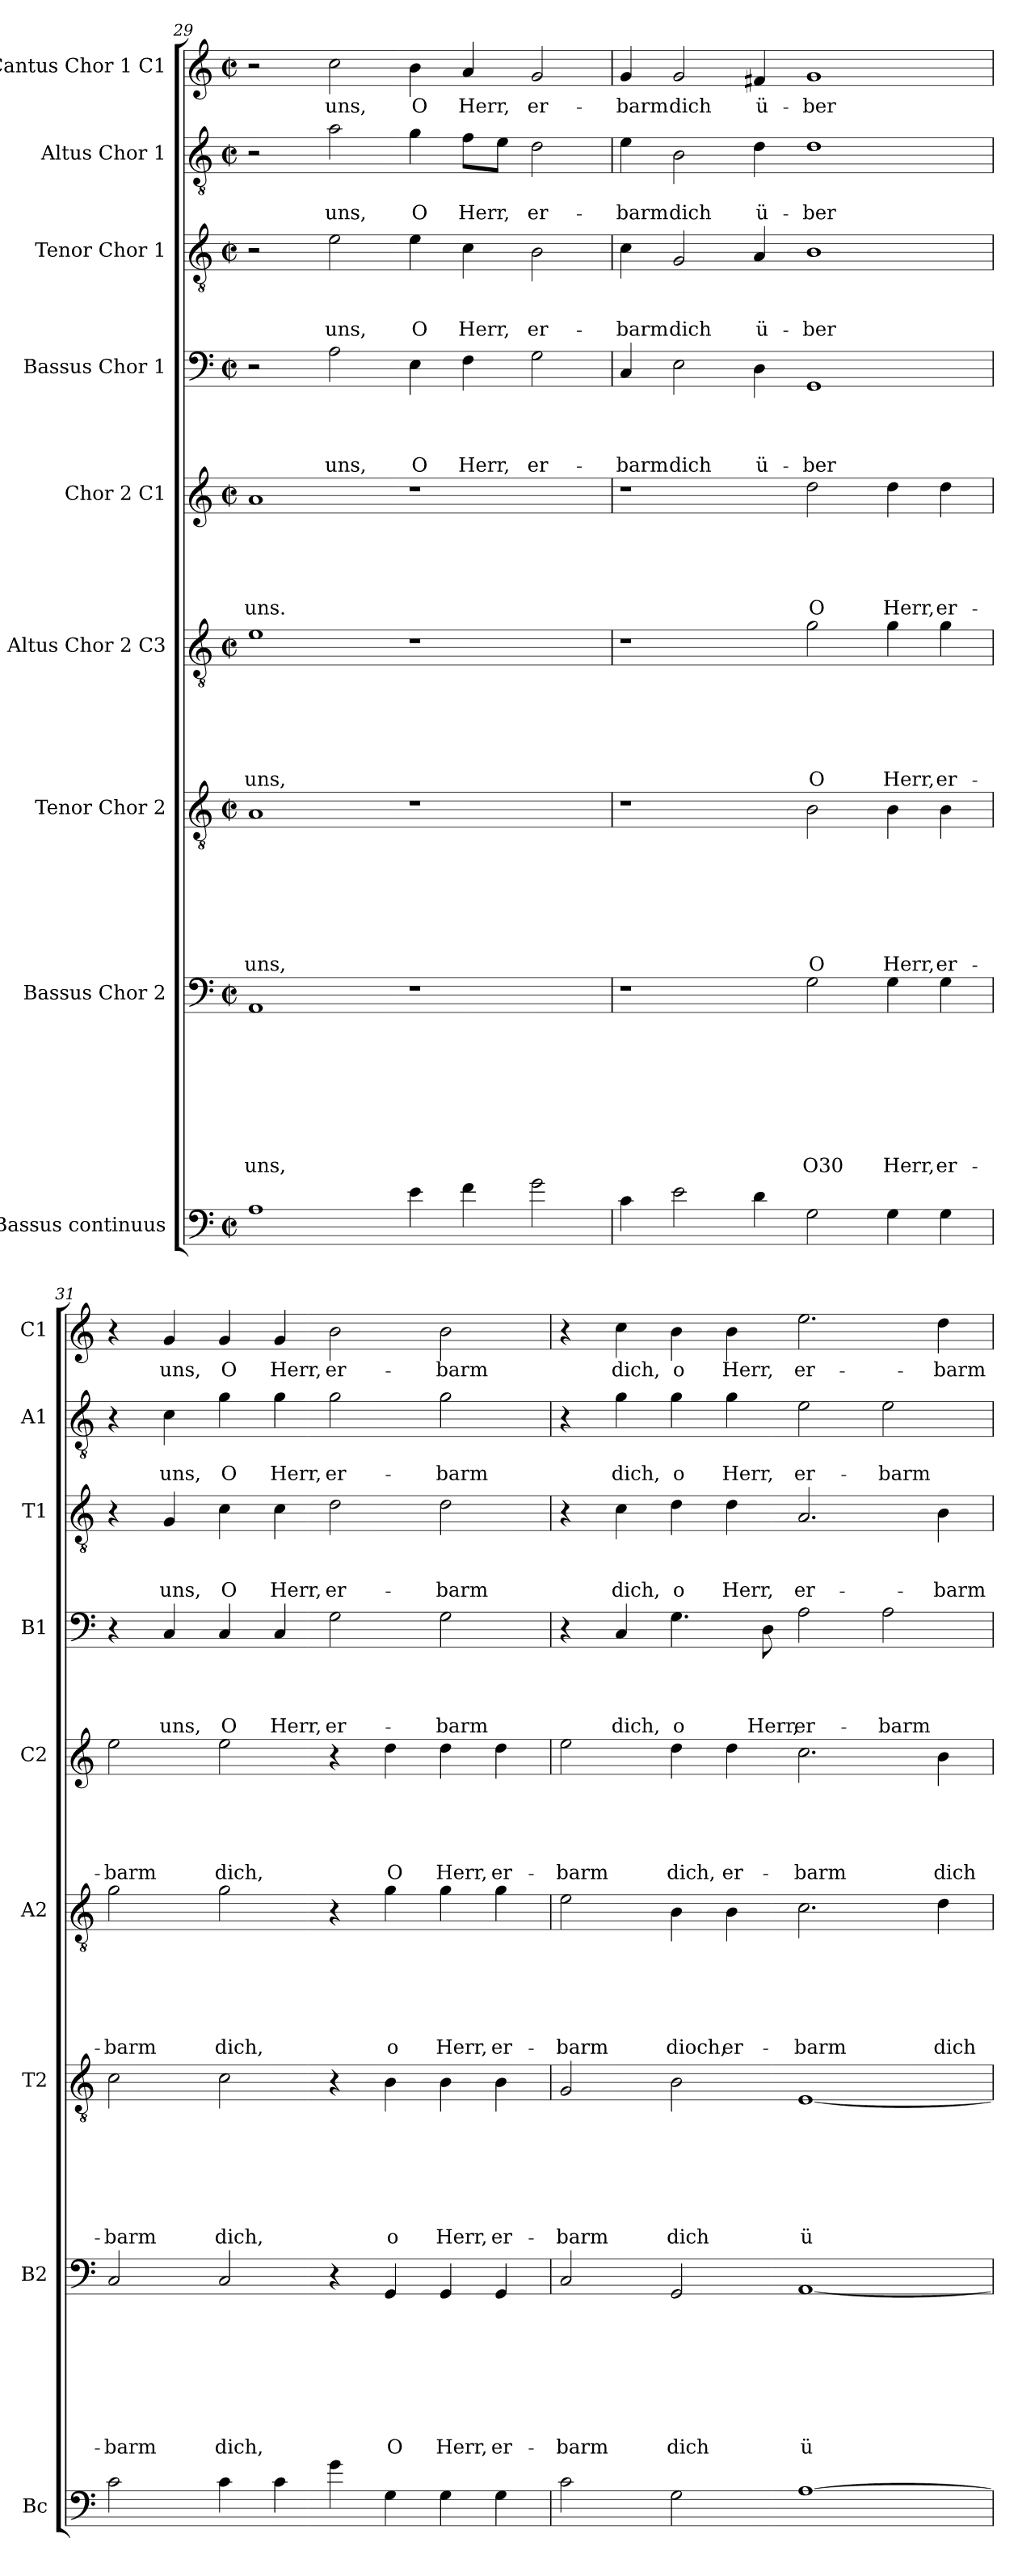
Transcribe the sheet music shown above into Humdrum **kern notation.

**kern	**kern	**text	**text	**text	**text	**text	**text	**text	**text	**kern	**text	**text	**text	**text	**text	**text	**text	**kern	**text	**text	**text	**text	**text	**text	**kern	**text	**text	**text	**text	**text	**kern	**text	**text	**text	**text	**kern	**text	**text	**text	**kern	**text	**text	**kern	**text
*part9	*part8	*part8	*part8	*part8	*part8	*part8	*part8	*part8	*part8	*part7	*part7	*part7	*part7	*part7	*part7	*part7	*part7	*part6	*part6	*part6	*part6	*part6	*part6	*part6	*part5	*part5	*part5	*part5	*part5	*part5	*part4	*part4	*part4	*part4	*part4	*part3	*part3	*part3	*part3	*part2	*part2	*part2	*part1	*part1
*staff9	*staff8	*staff8	*staff8	*staff8	*staff8	*staff8	*staff8	*staff8	*staff8	*staff7	*staff7	*staff7	*staff7	*staff7	*staff7	*staff7	*staff7	*staff6	*staff6	*staff6	*staff6	*staff6	*staff6	*staff6	*staff5	*staff5	*staff5	*staff5	*staff5	*staff5	*staff4	*staff4	*staff4	*staff4	*staff4	*staff3	*staff3	*staff3	*staff3	*staff2	*staff2	*staff2	*staff1	*staff1
*I"Bassus continuus	*I"Bassus Chor 2	*	*	*	*	*	*	*	*	*I"Tenor Chor 2	*	*	*	*	*	*	*	*I"Altus Chor 2 C3	*	*	*	*	*	*	*I"Chor 2 C1	*	*	*	*	*	*I"Bassus Chor 1	*	*	*	*	*I"Tenor Chor 1	*	*	*	*I"Altus Chor 1	*	*	*I"Cantus Chor 1 C1	*
*I'Bc	*I'B2	*	*	*	*	*	*	*	*	*I'T2	*	*	*	*	*	*	*	*I'A2	*	*	*	*	*	*	*I'C2	*	*	*	*	*	*I'B1	*	*	*	*	*I'T1	*	*	*	*I'A1	*	*	*I'C1	*
*clefF4	*clefF4	*	*	*	*	*	*	*	*	*clefGv2	*	*	*	*	*	*	*	*clefGv2	*	*	*	*	*	*	*clefG2	*	*	*	*	*	*clefF4	*	*	*	*	*clefGv2	*	*	*	*clefGv2	*	*	*clefG2	*
*ITrd7c12	*	*	*	*	*	*	*	*	*	*	*	*	*	*	*	*	*	*	*	*	*	*	*	*	*	*	*	*	*	*	*	*	*	*	*	*	*	*	*	*	*	*	*	*
*k[]	*k[]	*	*	*	*	*	*	*	*	*k[]	*	*	*	*	*	*	*	*k[]	*	*	*	*	*	*	*k[]	*	*	*	*	*	*k[]	*	*	*	*	*k[]	*	*	*	*k[]	*	*	*k[]	*
*C:	*C:	*	*	*	*	*	*	*	*	*C:	*	*	*	*	*	*	*	*C:	*	*	*	*	*	*	*C:	*	*	*	*	*	*C:	*	*	*	*	*C:	*	*	*	*C:	*	*	*C:	*
*M2/2	*M2/2	*	*	*	*	*	*	*	*	*M2/2	*	*	*	*	*	*	*	*M2/2	*	*	*	*	*	*	*M2/2	*	*	*	*	*	*M2/2	*	*	*	*	*M2/2	*	*	*	*M2/2	*	*	*M2/2	*
*met(c|)	*met(c|)	*	*	*	*	*	*	*	*	*met(c|)	*	*	*	*	*	*	*	*met(c|)	*	*	*	*	*	*	*met(c|)	*	*	*	*	*	*met(c|)	*	*	*	*	*met(c|)	*	*	*	*met(c|)	*	*	*met(c|)	*
=29	=29	=29	=29	=29	=29	=29	=29	=29	=29	=29	=29	=29	=29	=29	=29	=29	=29	=29	=29	=29	=29	=29	=29	=29	=29	=29	=29	=29	=29	=29	=29	=29	=29	=29	=29	=29	=29	=29	=29	=29	=29	=29	=29	=29
!	!	!	!	!	!	!	!	!	!LO:LY:b	!	!	!	!	!	!	!	!LO:LY:b	!	!	!	!	!	!	!LO:LY:b	!	!	!	!	!	!LO:LY:b	!	!	!	!	!	!	!	!	!	!	!	!	!	!
1AA	1AA	.	.	.	.	.	.	.	uns,	1A	.	.	.	.	.	.	uns,	1e	.	.	.	.	.	uns,	1a	.	.	.	.	uns.	2r	.	.	.	.	2r	.	.	.	2r	.	.	2r	.
!	!	!	!	!	!	!	!	!	!	!	!	!	!	!	!	!	!	!	!	!	!	!	!	!	!	!	!	!	!	!	!	!	!	!	!LO:LY:b	!	!	!	!LO:LY:b	!	!	!LO:LY:b	!	!LO:LY:b
.	.	.	.	.	.	.	.	.	.	.	.	.	.	.	.	.	.	.	.	.	.	.	.	.	.	.	.	.	.	.	2A\	.	.	.	uns,	2e\	.	.	uns,	2a\	.	uns,	2cc\	uns,
!	!	!	!	!	!	!	!	!	!	!	!	!	!	!	!	!	!	!	!	!	!	!	!	!	!	!	!	!	!	!	!	!	!	!	!LO:LY:b	!	!	!	!LO:LY:b	!	!	!LO:LY:b	!	!LO:LY:b
4E\	1r	.	.	.	.	.	.	.	.	1r	.	.	.	.	.	.	.	1r	.	.	.	.	.	.	1r	.	.	.	.	.	4E\	.	.	.	O	4e\	.	.	O	4g\	.	O	4b\	O
!	!	!	!	!	!	!	!	!	!	!	!	!	!	!	!	!	!	!	!	!	!	!	!	!	!	!	!	!	!	!	!	!	!	!	!LO:LY:b	!	!	!	!LO:LY:b	!	!	!LO:LY:b	!	!LO:LY:b
4F\	.	.	.	.	.	.	.	.	.	.	.	.	.	.	.	.	.	.	.	.	.	.	.	.	.	.	.	.	.	.	4F\	.	.	.	Herr,	4c\	.	.	Herr,	8f\L	.	Herr,	4a/	Herr,
.	.	.	.	.	.	.	.	.	.	.	.	.	.	.	.	.	.	.	.	.	.	.	.	.	.	.	.	.	.	.	.	.	.	.	.	.	.	.	.	8e\J	.	.	.	.
!	!	!	!	!	!	!	!	!	!	!	!	!	!	!	!	!	!	!	!	!	!	!	!	!	!	!	!	!	!	!	!	!	!	!	!LO:LY:b	!	!	!	!LO:LY:b	!	!	!LO:LY:b	!	!LO:LY:b
2G\	.	.	.	.	.	.	.	.	.	.	.	.	.	.	.	.	.	.	.	.	.	.	.	.	.	.	.	.	.	.	2G\	.	.	.	er-	2B\	.	.	er-	2d\	.	er-	2g/	er-
!!LO:LB:g=z
=30	=30	=30	=30	=30	=30	=30	=30	=30	=30	=30	=30	=30	=30	=30	=30	=30	=30	=30	=30	=30	=30	=30	=30	=30	=30	=30	=30	=30	=30	=30	=30	=30	=30	=30	=30	=30	=30	=30	=30	=30	=30	=30	=30	=30
!	!	!	!	!	!	!	!	!	!	!	!	!	!	!	!	!	!	!	!	!	!	!	!	!	!	!	!	!	!	!	!	!	!	!	!LO:LY:b	!	!	!	!LO:LY:b	!	!	!LO:LY:b	!	!LO:LY:b
4C\	1r	.	.	.	.	.	.	.	.	1r	.	.	.	.	.	.	.	1r	.	.	.	.	.	.	1r	.	.	.	.	.	4C/	.	.	.	-barm	4c\	.	.	-barm	4e\	.	-barm	4g/	-barm
!	!	!	!	!	!	!	!	!	!	!	!	!	!	!	!	!	!	!	!	!	!	!	!	!	!	!	!	!	!	!	!	!	!	!	!LO:LY:b	!	!	!	!LO:LY:b	!	!	!LO:LY:b	!	!LO:LY:b
2E\	.	.	.	.	.	.	.	.	.	.	.	.	.	.	.	.	.	.	.	.	.	.	.	.	.	.	.	.	.	.	2E\	.	.	.	dich	2G/	.	.	dich	2B\	.	dich	2g/	dich
!	!	!	!	!	!	!	!	!	!	!	!	!	!	!	!	!	!	!	!	!	!	!	!	!	!	!	!	!	!	!	!	!	!	!	!LO:LY:b	!	!	!	!LO:LY:b	!	!	!LO:LY:b	!	!LO:LY:b
4D\	.	.	.	.	.	.	.	.	.	.	.	.	.	.	.	.	.	.	.	.	.	.	.	.	.	.	.	.	.	.	4D\	.	.	.	ü-	4A/	.	.	ü-	4d\	.	ü-	4f#X/	ü-
!	!	!	!	!	!	!	!	!	!LO:LY:b	!	!	!	!	!	!	!	!LO:LY:b	!	!	!	!	!	!	!LO:LY:b	!	!	!	!	!	!LO:LY:b	!	!	!	!	!LO:LY:b	!	!	!	!LO:LY:b	!	!	!LO:LY:b	!	!LO:LY:b
2GG\	2G\	.	.	.	.	.	.	.	O30	2B\	.	.	.	.	.	.	O	2g\	.	.	.	.	.	O	2dd\	.	.	.	.	O	1GG	.	.	.	-ber	1B	.	.	-ber	1d	.	-ber	1g	-ber
!	!	!	!	!	!	!	!	!	!LO:LY:b	!	!	!	!	!	!	!	!LO:LY:b	!	!	!	!	!	!	!LO:LY:b	!	!	!	!	!	!LO:LY:b	!	!	!	!	!	!	!	!	!	!	!	!	!	!
4GG\	4G\	.	.	.	.	.	.	.	Herr,	4B\	.	.	.	.	.	.	Herr,	4g\	.	.	.	.	.	Herr,	4dd\	.	.	.	.	Herr,	.	.	.	.	.	.	.	.	.	.	.	.	.	.
!	!	!	!	!	!	!	!	!	!LO:LY:b	!	!	!	!	!	!	!	!LO:LY:b	!	!	!	!	!	!	!LO:LY:b	!	!	!	!	!	!LO:LY:b	!	!	!	!	!	!	!	!	!	!	!	!	!	!
4GG\	4G\	.	.	.	.	.	.	.	er-	4B\	.	.	.	.	.	.	er-	4g\	.	.	.	.	.	er-	4dd\	.	.	.	.	er-	.	.	.	.	.	.	.	.	.	.	.	.	.	.
=31	=31	=31	=31	=31	=31	=31	=31	=31	=31	=31	=31	=31	=31	=31	=31	=31	=31	=31	=31	=31	=31	=31	=31	=31	=31	=31	=31	=31	=31	=31	=31	=31	=31	=31	=31	=31	=31	=31	=31	=31	=31	=31	=31	=31
!	!	!	!	!	!	!	!	!	!LO:LY:b	!	!	!	!	!	!	!	!LO:LY:b	!	!	!	!	!	!	!LO:LY:b	!	!	!	!	!	!LO:LY:b	!	!	!	!	!	!	!	!	!	!	!	!	!	!
2C\	2C/	.	.	.	.	.	.	.	-barm	2c\	.	.	.	.	.	.	-barm	2g\	.	.	.	.	.	-barm	2ee\	.	.	.	.	-barm	4r	.	.	.	.	4r	.	.	.	4r	.	.	4r	.
!	!	!	!	!	!	!	!	!	!	!	!	!	!	!	!	!	!	!	!	!	!	!	!	!	!	!	!	!	!	!	!	!	!	!	!LO:LY:b	!	!	!	!LO:LY:b	!	!	!LO:LY:b	!	!LO:LY:b
.	.	.	.	.	.	.	.	.	.	.	.	.	.	.	.	.	.	.	.	.	.	.	.	.	.	.	.	.	.	.	4C/	.	.	.	uns,	4G/	.	.	uns,	4c\	.	uns,	4g/	uns,
!	!	!	!	!	!	!	!	!	!LO:LY:b	!	!	!	!	!	!	!	!LO:LY:b	!	!	!	!	!	!	!LO:LY:b	!	!	!	!	!	!LO:LY:b	!	!	!	!	!LO:LY:b	!	!	!	!LO:LY:b	!	!	!LO:LY:b	!	!LO:LY:b
4C\	2C/	.	.	.	.	.	.	.	dich,	2c\	.	.	.	.	.	.	dich,	2g\	.	.	.	.	.	dich,	2ee\	.	.	.	.	dich,	4C/	.	.	.	O	4c\	.	.	O	4g\	.	O	4g/	O
!	!	!	!	!	!	!	!	!	!	!	!	!	!	!	!	!	!	!	!	!	!	!	!	!	!	!	!	!	!	!	!	!	!	!	!LO:LY:b	!	!	!	!LO:LY:b	!	!	!LO:LY:b	!	!LO:LY:b
4C\	.	.	.	.	.	.	.	.	.	.	.	.	.	.	.	.	.	.	.	.	.	.	.	.	.	.	.	.	.	.	4C/	.	.	.	Herr,	4c\	.	.	Herr,	4g\	.	Herr,	4g/	Herr,
!	!	!	!	!	!	!	!	!	!	!	!	!	!	!	!	!	!	!	!	!	!	!	!	!	!	!	!	!	!	!	!	!	!	!	!LO:LY:b	!	!	!	!LO:LY:b	!	!	!LO:LY:b	!	!LO:LY:b
4G\	4r	.	.	.	.	.	.	.	.	4r	.	.	.	.	.	.	.	4r	.	.	.	.	.	.	4r	.	.	.	.	.	2G\	.	.	.	er-	2d\	.	.	er-	2g\	.	er-	2b\	er-
!	!	!	!	!	!	!	!	!	!LO:LY:b	!	!	!	!	!	!	!	!LO:LY:b	!	!	!	!	!	!	!LO:LY:b	!	!	!	!	!	!LO:LY:b	!	!	!	!	!	!	!	!	!	!	!	!	!	!
4GG\	4GG/	.	.	.	.	.	.	.	O	4B\	.	.	.	.	.	.	o	4g\	.	.	.	.	.	o	4dd\	.	.	.	.	O	.	.	.	.	.	.	.	.	.	.	.	.	.	.
!	!	!	!	!	!	!	!	!	!LO:LY:b	!	!	!	!	!	!	!	!LO:LY:b	!	!	!	!	!	!	!LO:LY:b	!	!	!	!	!	!LO:LY:b	!	!	!	!	!LO:LY:b	!	!	!	!LO:LY:b	!	!	!LO:LY:b	!	!LO:LY:b
4GG\	4GG/	.	.	.	.	.	.	.	Herr,	4B\	.	.	.	.	.	.	Herr,	4g\	.	.	.	.	.	Herr,	4dd\	.	.	.	.	Herr,	2G\	.	.	.	-barm	2d\	.	.	-barm	2g\	.	-barm	2b\	-barm
!	!	!	!	!	!	!	!	!	!LO:LY:b	!	!	!	!	!	!	!	!LO:LY:b	!	!	!	!	!	!	!LO:LY:b	!	!	!	!	!	!LO:LY:b	!	!	!	!	!	!	!	!	!	!	!	!	!	!
4GG\	4GG/	.	.	.	.	.	.	.	er-	4B\	.	.	.	.	.	.	er-	4g\	.	.	.	.	.	er-	4dd\	.	.	.	.	er-	.	.	.	.	.	.	.	.	.	.	.	.	.	.
=32	=32	=32	=32	=32	=32	=32	=32	=32	=32	=32	=32	=32	=32	=32	=32	=32	=32	=32	=32	=32	=32	=32	=32	=32	=32	=32	=32	=32	=32	=32	=32	=32	=32	=32	=32	=32	=32	=32	=32	=32	=32	=32	=32	=32
!	!	!	!	!	!	!	!	!	!LO:LY:b	!	!	!	!	!	!	!	!LO:LY:b	!	!	!	!	!	!	!LO:LY:b	!	!	!	!	!	!LO:LY:b	!	!	!	!	!	!	!	!	!	!	!	!	!	!
2C\	2C/	.	.	.	.	.	.	.	-barm	2G/	.	.	.	.	.	.	-barm	2e\	.	.	.	.	.	-barm	2ee\	.	.	.	.	-barm	4r	.	.	.	.	4r	.	.	.	4r	.	.	4r	.
!	!	!	!	!	!	!	!	!	!	!	!	!	!	!	!	!	!	!	!	!	!	!	!	!	!	!	!	!	!	!	!	!	!	!	!LO:LY:b	!	!	!	!LO:LY:b	!	!	!LO:LY:b	!	!LO:LY:b
.	.	.	.	.	.	.	.	.	.	.	.	.	.	.	.	.	.	.	.	.	.	.	.	.	.	.	.	.	.	.	4C/	.	.	.	dich,	4c\	.	.	dich,	4g\	.	dich,	4cc\	dich,
!	!	!	!	!	!	!	!	!	!LO:LY:b	!	!	!	!	!	!	!	!LO:LY:b	!	!	!	!	!	!	!LO:LY:b	!	!	!	!	!	!LO:LY:b	!	!	!	!	!LO:LY:b	!	!	!	!LO:LY:b	!	!	!LO:LY:b	!	!LO:LY:b
2GG\	2GG/	.	.	.	.	.	.	.	dich	2B\	.	.	.	.	.	.	dich	4B\	.	.	.	.	.	dioch,	4dd\	.	.	.	.	dich,	4.G\	.	.	.	o	4d\	.	.	o	4g\	.	o	4b\	o
!	!	!	!	!	!	!	!	!	!	!	!	!	!	!	!	!	!	!	!	!	!	!	!	!LO:LY:b	!	!	!	!	!	!LO:LY:b	!	!	!	!	!	!	!	!	!LO:LY:b	!	!	!LO:LY:b	!	!LO:LY:b
.	.	.	.	.	.	.	.	.	.	.	.	.	.	.	.	.	.	4B\	.	.	.	.	.	er-	4dd\	.	.	.	.	er-	.	.	.	.	.	4d\	.	.	Herr,	4g\	.	Herr,	4b\	Herr,
!	!	!	!	!	!	!	!	!	!	!	!	!	!	!	!	!	!	!	!	!	!	!	!	!	!	!	!	!	!	!	!	!	!	!	!LO:LY:b	!	!	!	!	!	!	!	!	!
.	.	.	.	.	.	.	.	.	.	.	.	.	.	.	.	.	.	.	.	.	.	.	.	.	.	.	.	.	.	.	8D\	.	.	.	Herr,	.	.	.	.	.	.	.	.	.
!	!	!	!	!	!	!	!	!	!LO:LY:b	!	!	!	!	!	!	!	!LO:LY:b	!	!	!	!	!	!	!LO:LY:b	!	!	!	!	!	!LO:LY:b	!	!	!	!	!LO:LY:b	!	!	!	!LO:LY:b	!	!	!LO:LY:b	!	!LO:LY:b
[<1AA	[<1AA	.	.	.	.	.	.	.	ü-	[<1E	.	.	.	.	.	.	ü-	2.c\	.	.	.	.	.	-barm	2.cc\	.	.	.	.	-barm	2A\	.	.	.	er-	2.A/	.	.	er-	2e\	.	er-	2.ee\	er-
!	!	!	!	!	!	!	!	!	!	!	!	!	!	!	!	!	!	!	!	!	!	!	!	!	!	!	!	!	!	!	!	!	!	!	!LO:LY:b	!	!	!	!	!	!	!LO:LY:b	!	!
.	.	.	.	.	.	.	.	.	.	.	.	.	.	.	.	.	.	.	.	.	.	.	.	.	.	.	.	.	.	.	2A\	.	.	.	-barm	.	.	.	.	2e\	.	-barm	.	.
!	!	!	!	!	!	!	!	!	!	!	!	!	!	!	!	!	!	!	!	!	!	!	!	!LO:LY:b	!	!	!	!	!	!LO:LY:b	!	!	!	!	!	!	!	!	!LO:LY:b	!	!	!	!	!LO:LY:b
.	.	.	.	.	.	.	.	.	.	.	.	.	.	.	.	.	.	4d\	.	.	.	.	.	dich	4b\	.	.	.	.	dich	.	.	.	.	.	4B\	.	.	-barm	.	.	.	4dd\	-barm
=	=	=	=	=	=	=	=	=	=	=	=	=	=	=	=	=	=	=	=	=	=	=	=	=	=	=	=	=	=	=	=	=	=	=	=	=	=	=	=	=	=	=	=	=
*-	*-	*-	*-	*-	*-	*-	*-	*-	*-	*-	*-	*-	*-	*-	*-	*-	*-	*-	*-	*-	*-	*-	*-	*-	*-	*-	*-	*-	*-	*-	*-	*-	*-	*-	*-	*-	*-	*-	*-	*-	*-	*-	*-	*-
